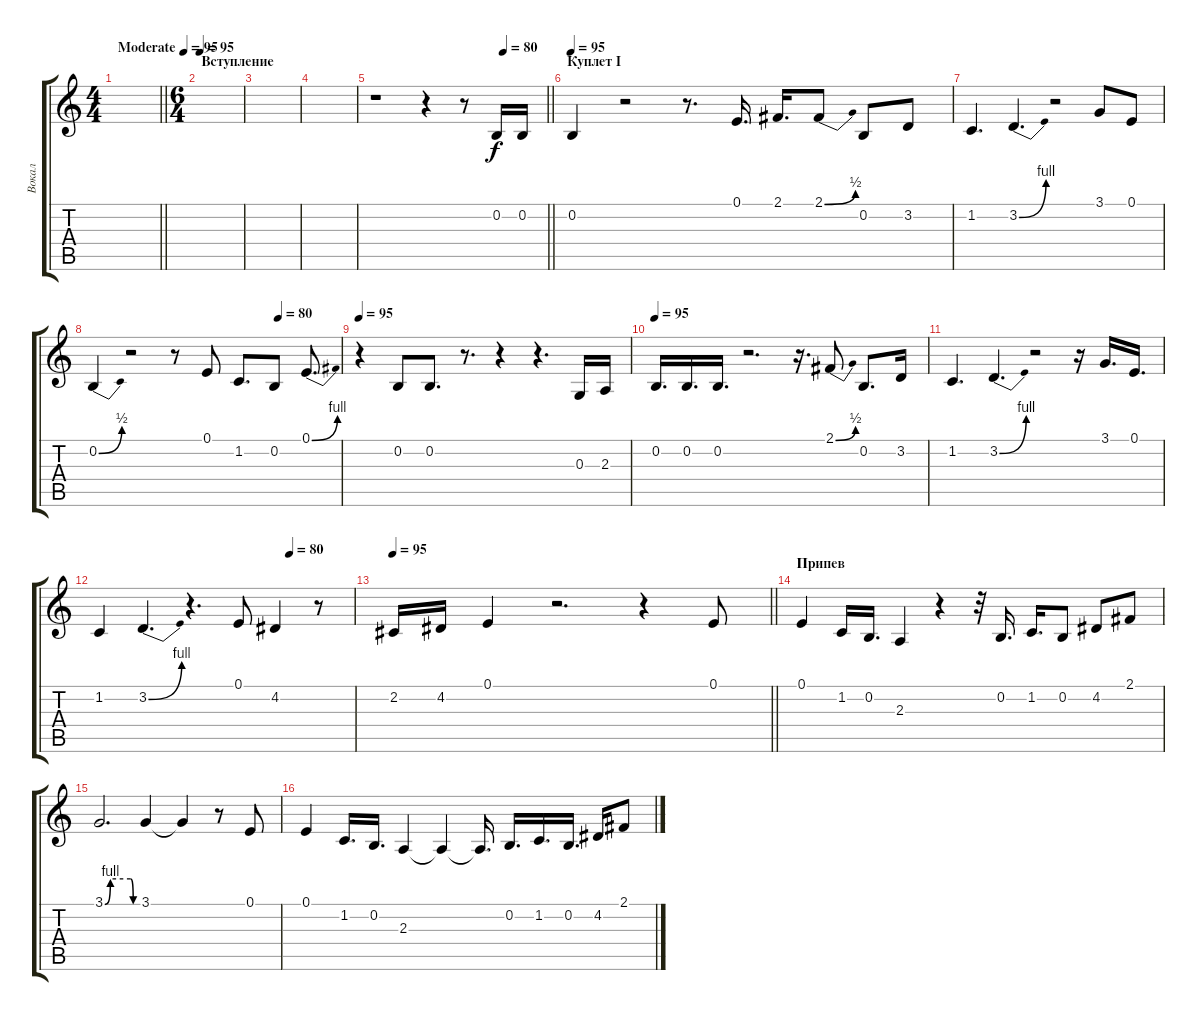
\track ("Вокал" "Вокал") {instrument violin}
\staff {score tabs}
\tuning (E4 B3 G3 D3 A2 E2) {hide}
\ts (4 4)
\tempo (95 "Moderate")
\clef g2
\barLineRight lightlight
\ks c
|
\ts (6 4)
\section ("" "Вступление")
\tempo 95
|
|
|
\tempo (80 0.75)
\barLineRight lightlight
r.1 r.4 r.8 0.2.16 0.2.16 |
\section ("" "Куплет I")
\tempo 95
0.2.4 r.2 r.8{d} 0.1.16{d} 2.1.16{d} 2.1{be (bend 0 0 60 2)}.8 0.2.8 3.2.8 |
1.2.4{d} 3.2{be (bend 0 0 60 4)}.4{d} r.2 3.1.8 0.1.8 |
\tempo (80 0.75)
0.2{be (bend 0 0 60 2)}.4 r.2 r.8 0.1.8 1.2.8{d} 0.2.8 0.1{be (bend 0 0 60 4)}.8{d} |
\tempo 95
r.4 0.2.8 0.2.8{d} r.8{d} r.4 r.4{d} 0.3.16 2.3.16 |
\tempo 95
0.2.16{d} 0.2.16{d} 0.2.16{d} r.2{d} r.16{d} 2.1{be (bend 0 0 60 2)}.8 0.2.8{d} 3.2.16 |
1.2.4{d} 3.2{be (bend 0 0 60 4)}.4{d} r.2 r.16 3.1.16{d} 0.1.16{d} |
\tempo (80 0.75)
1.2.4 3.2{be (bend 0 0 60 4)}.4{d} r.4{d} 0.1.8 4.2.4 r.8 |
\tempo 95
\barLineRight lightlight
2.2.16 4.2.16 0.1.4 r.2{d} r.4 0.1.8 |
\section ("" "Припев")
0.1.4 1.2.16 0.2.16{d} 2.3.4 r.4 r.32 0.2.16{d} 1.2.16{d} 0.2.8 4.2.8 2.1.8 |
3.1{be (custom 0 0 10 4 47 4 52 0 60 0)}.2{d} 3.1.4 3.1{t}.4 r.8 0.1.8 |
0.1.4 1.2.16{d} 0.2.16{d} 2.3.4 2.3{t}.4 2.3{t}.16{d} 0.2.16{d} 1.2.16{d} 0.2.16{d} 4.2.16 2.1.8
